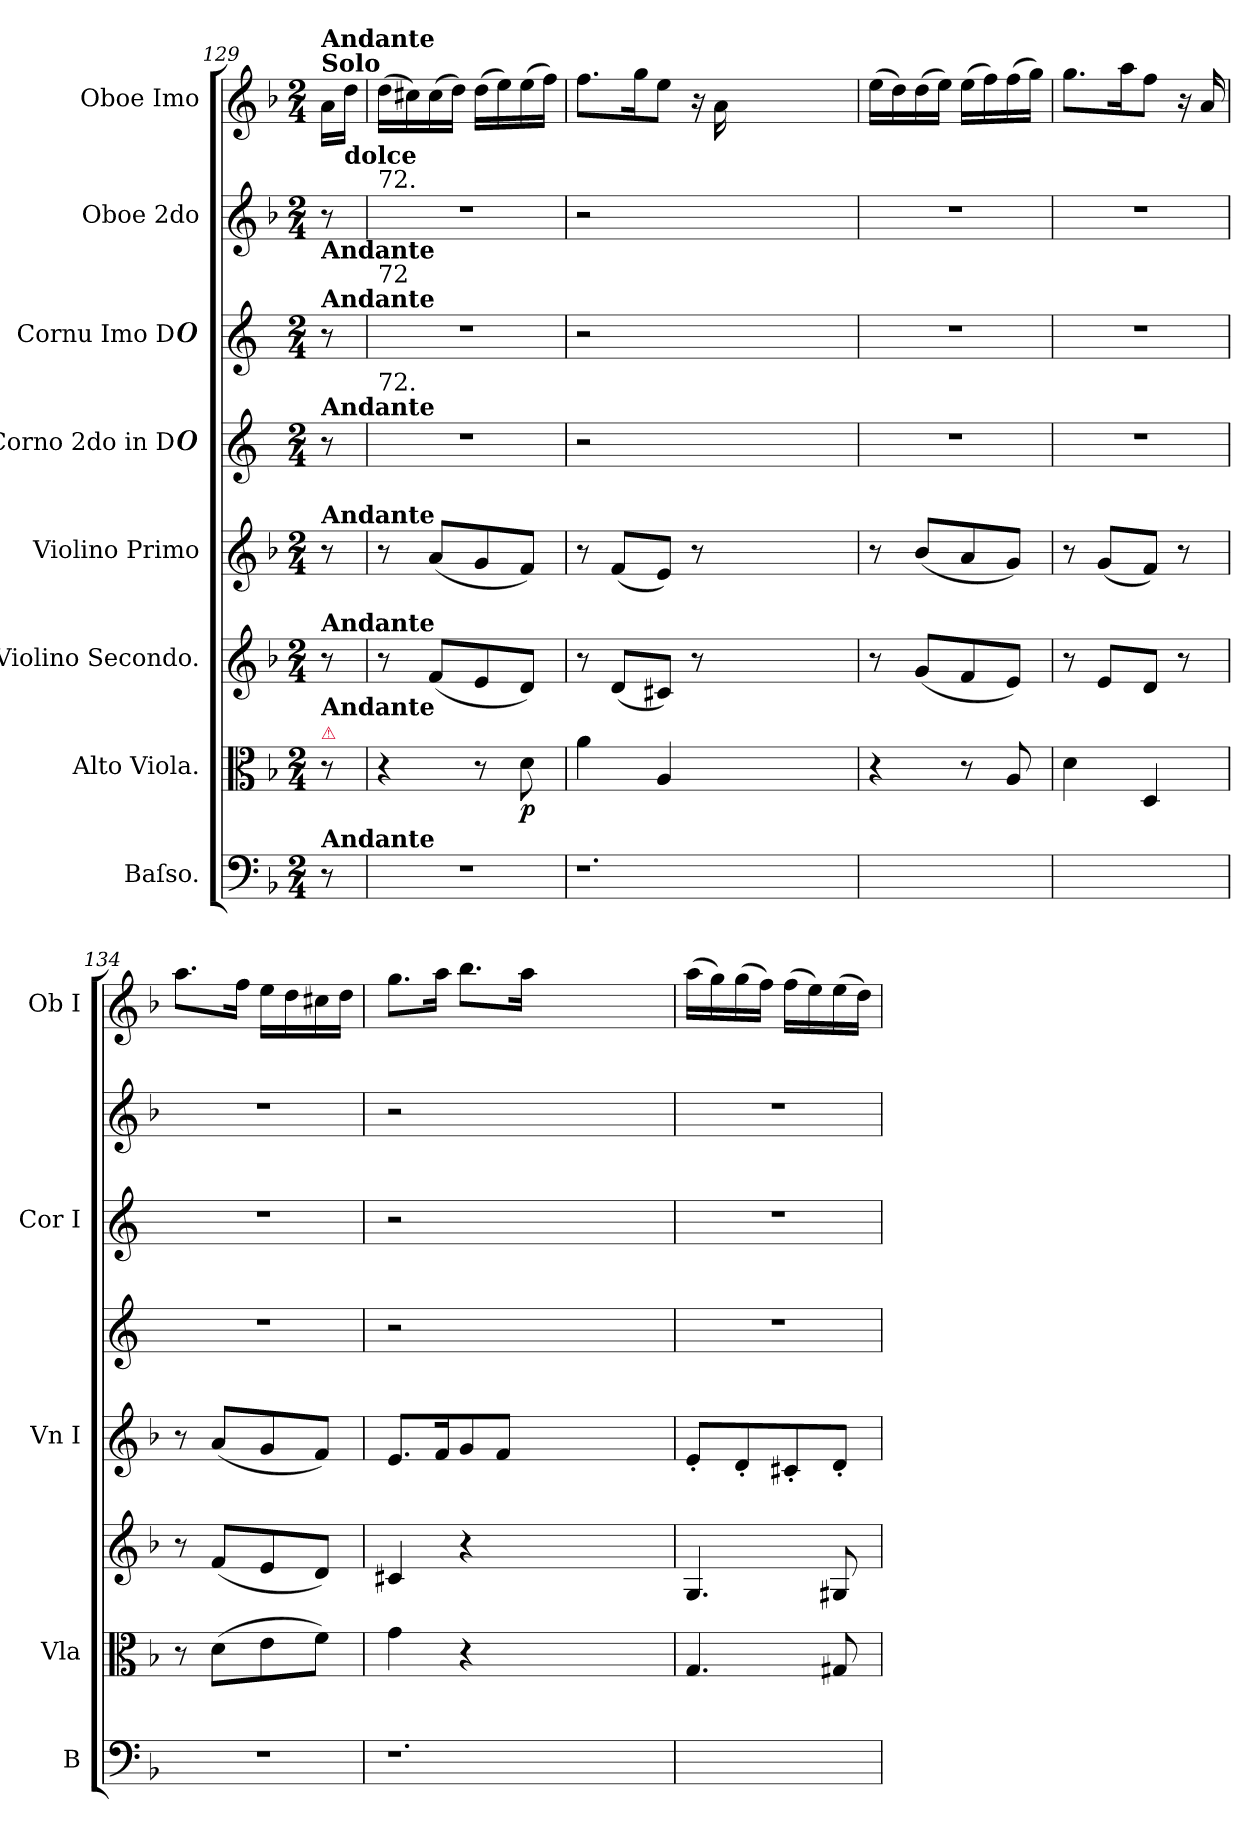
**kern	**kern	**dynam	**kern	**dynam	**kern	**dynam	**kern	**kern	**kern	**kern
*part8	*part7	*part7	*part6	*part6	*part5	*part5	*part4	*part3	*part2	*part1
*staff8	*staff7	*staff7	*staff6	*staff6	*staff5	*staff5	*staff4	*staff3	*staff2	*staff1
*I"Baſso.	*I"Alto Viola.	*	*I"Violino Secondo.	*	*I"Violino Primo	*	*I"Corno 2do in D#	*I"Cornu Imo D#	*I"Oboe 2do	*I"Oboe Imo
*I'B	*I'Vla	*	*	*	*I'Vn I	*	*	*I'Cor I	*	*I'Ob I
*clefF4	*clefC3	*	*clefG2	*	*clefG2	*	*clefG2	*clefG2	*clefG2	*clefG2
*	*	*	*	*	*	*	*ITrd-1c-2	*ITrd-1c-2	*	*
*k[b-]	*k[b-]	*	*k[b-]	*	*k[b-]	*	*k[f#c#]	*k[f#c#]	*k[b-]	*k[b-]
*F:	*F:	*	*F:	*	*F:	*	*	*	*F:	*F:
*M2/4	*M2/4	*	*M2/4	*	*M2/4	*	*M2/4	*M2/4	*M2/4	*M2/4
=129	=129	=129	=129	=129	=129	=129	=129	=129	=129	=129
!	!	!	!	!	!	!	!	!	!	!LO:TX:a:B:t=Solo
!	!	!	!	!	!	!	!	!	!	!LO:TX:a:B:t=Andante
!	!	!	!	!	!	!	!	!	!LO:TX:b:B:t=Andante	!
!	!	!	!	!	!	!	!	!LO:TX:a:B:t=Andante	!	!
!	!	!	!	!	!	!	!LO:TX:a:B:t=Andante	!	!	!
!	!	!	!	!	!LO:TX:a:B:t=Andante	!	!	!	!	!
!	!	!	!LO:TX:a:B:t=Andante	!	!	!	!	!	!	!
!	!LO:TX:a:color=crimson:t=⚠	!	!	!	!	!	!	!	!	!
!	!LO:TX:a:B:t=Andante	!	!	!	!	!	!	!	!	!
!LO:TX:a:B:t=Andante	!	!	!	!	!	!	!	!	!	!
8r	8r	.	8r	.	8r	.	8r	8r	8r	16a\LL
!	!	!	!	!	!	!	!	!	!	!LO:TX:b:B:t=dolce
.	.	.	.	.	.	.	.	.	.	16dd\JJ
=130	=130	=130	=130	=130	=130	=130	=130	=130	=130	=130
!	!	!	!	!	!	!	!	!	!LO:TX:a:t=72.	!
!	!	!	!	!	!	!	!	!LO:TX:a:t=72	!	!
!	!	!	!	!	!	!	!LO:TX:a:t=72.	!	!	!
2r	4r	.	8r	po	8r	po	2r	2r	2r	(16dd\LL
.	.	.	.	.	.	.	.	.	.	16cc#X\)
.	.	.	(8f/L	.	(8a/L	.	.	.	.	(16cc#\
.	.	.	.	.	.	.	.	.	.	16dd\JJ)
.	8r	.	8e/	.	8g/	.	.	.	.	(16dd\LL
.	.	.	.	.	.	.	.	.	.	16ee\)
.	8d\	p	8d/J)	.	8f/J)	.	.	.	.	(16ee\
.	.	.	.	.	.	.	.	.	.	16ff\JJ)
=131	=131	=131	=131	=131	=131	=131	=131	=131	=131	=131
1.r	4a\	.	8r	.	8r	.	2r	2r	2r	8.ff\L
.	.	.	(8d/L	.	(8f/L	.	.	.	.	.
.	.	.	.	.	.	.	.	.	.	16gg\K
.	4A/	.	8c#X/J)	.	8e/J)	.	.	.	.	8ee\J
.	.	.	8r	.	8r	.	.	.	.	16r
.	.	.	.	.	.	.	.	.	.	16a\
.	1ryy	.	1ryy	.	1ryy	.	1ryy	1ryy	1ryy	1ryy
=132	=132	=132	=132	=132	=132	=132	=132	=132	=132	=132
2ryy	4r	.	8r	.	8r	.	2r	2r	2r	(16ee\LL
.	.	.	.	.	.	.	.	.	.	16dd\)
.	.	.	(8g/L	.	(8b-/L	.	.	.	.	(16dd\
.	.	.	.	.	.	.	.	.	.	16ee\JJ)
.	8r	.	8f/	.	8a/	.	.	.	.	(16ee\LL
.	.	.	.	.	.	.	.	.	.	16ff\)
.	8A/	.	8e/J)	.	8g/J)	.	.	.	.	(16ff\
.	.	.	.	.	.	.	.	.	.	16gg\JJ)
=133	=133	=133	=133	=133	=133	=133	=133	=133	=133	=133
2ryy	4d\	.	8r	.	8r	.	2r	2r	2r	8.gg\L
.	.	.	8e/L	.	(8g/L	.	.	.	.	.
.	.	.	.	.	.	.	.	.	.	16aa\K
.	4D/	.	8d/J	.	8f/J)	.	.	.	.	8ff\J
.	.	.	8r	.	8r	.	.	.	.	16r
.	.	.	.	.	.	.	.	.	.	16a/
=134	=134	=134	=134	=134	=134	=134	=134	=134	=134	=134
2r	8r	.	8r	.	8r	.	2r	2r	2r	8.aa\L
.	(8d\L	.	(8f/L	.	(8a/L	.	.	.	.	.
.	.	.	.	.	.	.	.	.	.	16ff\Jk
.	8e\	.	8e/	.	8g/	.	.	.	.	16ee\LL
.	.	.	.	.	.	.	.	.	.	16dd\
.	8f\J)	.	8d/J)	.	8f/J)	.	.	.	.	16cc#X\
.	.	.	.	.	.	.	.	.	.	16dd\JJ
=135	=135	=135	=135	=135	=135	=135	=135	=135	=135	=135
1.r	4g\	.	4c#X/	.	8.e/L	.	2r	2r	2r	8.gg\L
.	.	.	.	.	16f/K	.	.	.	.	16aa\Jk
.	4r	.	4r	.	8g/	.	.	.	.	8.bb-\L
.	.	.	.	.	8f/J	.	.	.	.	.
.	.	.	.	.	.	.	.	.	.	16aa\Jk
.	1ryy	.	1ryy	.	1ryy	.	1ryy	1ryy	1ryy	1ryy
=136	=136	=136	=136	=136	=136	=136	=136	=136	=136	=136
2ryy	4.G/	.	4.G/	.	8e'/L	.	2r	2r	2r	(16aa\LL
.	.	.	.	.	.	.	.	.	.	16gg\)
.	.	.	.	.	8d'/	.	.	.	.	(16gg\
.	.	.	.	.	.	.	.	.	.	16ff\JJ)
.	.	.	.	.	8c#X'/	.	.	.	.	(16ff\LL
.	.	.	.	.	.	.	.	.	.	16ee\)
.	8G#X/	.	8G#X/	.	8d'/J	.	.	.	.	(16ee\
.	.	.	.	.	.	.	.	.	.	16dd\JJ)
=	=	=	=	=	=	=	=	=	=	=
*-	*-	*-	*-	*-	*-	*-	*-	*-	*-	*-
